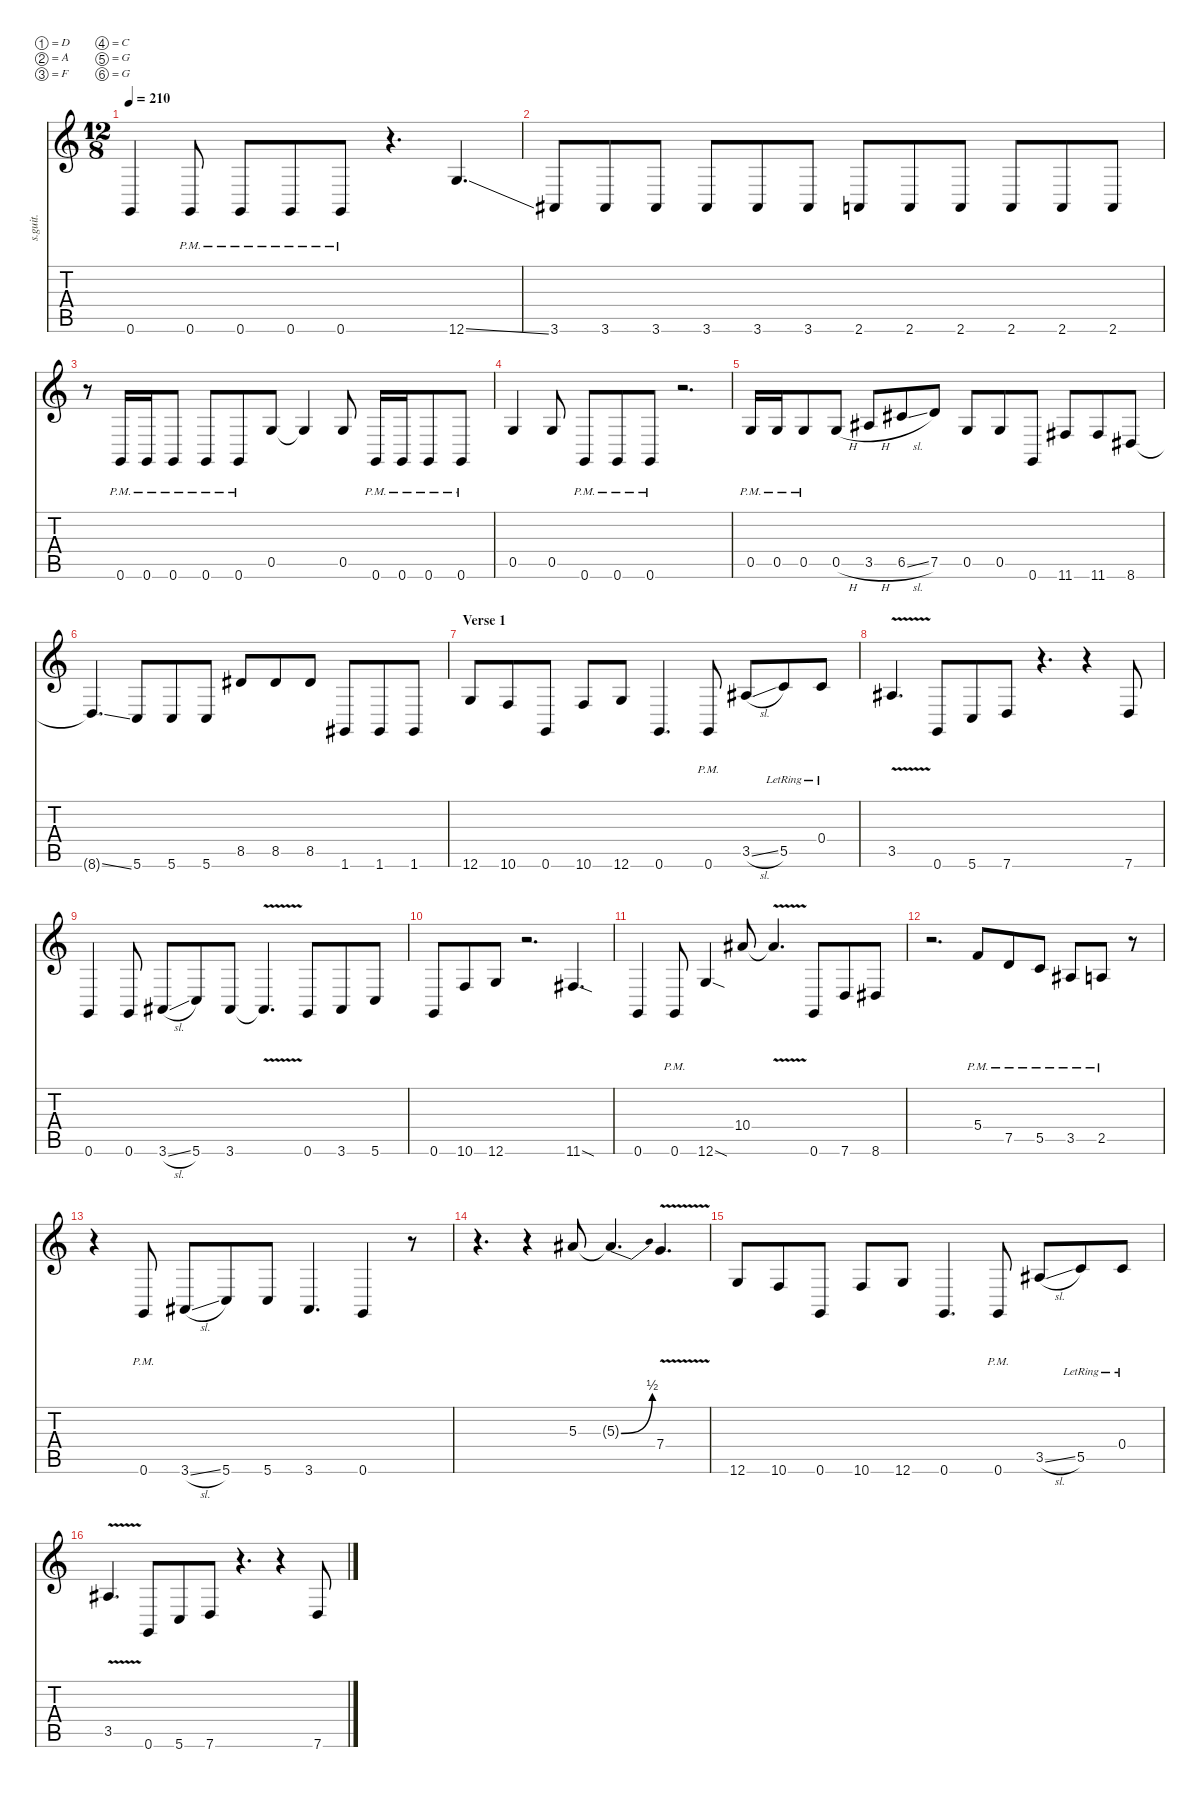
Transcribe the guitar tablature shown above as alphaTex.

\defaultSystemsLayout 4
\hideDynamics
\bracketExtendMode nobrackets
\track ("Rythm Guitar 3" "s.guit.") {instrument distortionguitar}
\staff {score tabs}
\tuning (D4 A3 F3 C3 G2 G1)
\ts (12 8)
\tempo 210
\clef g2
\ks c
0.6{t}.4{lyrics (0 "") lyrics (1 "") lyrics (2 "") lyrics (3 "") lyrics (4 "") dy mf} 0.6{pm}.8{lyrics (0 "") lyrics (1 "") lyrics (2 "") lyrics (3 "") lyrics (4 "")} 0.6{pm}.8{lyrics (0 "") lyrics (1 "") lyrics (2 "") lyrics (3 "") lyrics (4 "")} 0.6{pm}.8{lyrics (0 "") lyrics (1 "") lyrics (2 "") lyrics (3 "") lyrics (4 "")} 0.6{pm}.8{lyrics (0 "") lyrics (1 "") lyrics (2 "") lyrics (3 "") lyrics (4 "")} r.4{d} 12.6{ss}.4{d lyrics (0 "") lyrics (1 "") lyrics (2 "") lyrics (3 "") lyrics (4 "")} |
3.6{acc #}.8{lyrics (0 "") lyrics (1 "") lyrics (2 "") lyrics (3 "") lyrics (4 "")} 3.6{acc #}.8{lyrics (0 "") lyrics (1 "") lyrics (2 "") lyrics (3 "") lyrics (4 "")} 3.6{acc #}.8{lyrics (0 "") lyrics (1 "") lyrics (2 "") lyrics (3 "") lyrics (4 "")} 3.6{acc #}.8{lyrics (0 "") lyrics (1 "") lyrics (2 "") lyrics (3 "") lyrics (4 "")} 3.6{acc #}.8{lyrics (0 "") lyrics (1 "") lyrics (2 "") lyrics (3 "") lyrics (4 "")} 3.6{acc #}.8{lyrics (0 "") lyrics (1 "") lyrics (2 "") lyrics (3 "") lyrics (4 "")} 2.6.8{lyrics (0 "") lyrics (1 "") lyrics (2 "") lyrics (3 "") lyrics (4 "")} 2.6.8{lyrics (0 "") lyrics (1 "") lyrics (2 "") lyrics (3 "") lyrics (4 "")} 2.6.8{lyrics (0 "") lyrics (1 "") lyrics (2 "") lyrics (3 "") lyrics (4 "")} 2.6.8{lyrics (0 "") lyrics (1 "") lyrics (2 "") lyrics (3 "") lyrics (4 "")} 2.6.8{lyrics (0 "") lyrics (1 "") lyrics (2 "") lyrics (3 "") lyrics (4 "")} 2.6.8{lyrics (0 "") lyrics (1 "") lyrics (2 "") lyrics (3 "") lyrics (4 "")} |
r.8 0.6{pm}.16{lyrics (0 "") lyrics (1 "") lyrics (2 "") lyrics (3 "") lyrics (4 "")} 0.6{pm}.16{lyrics (0 "") lyrics (1 "") lyrics (2 "") lyrics (3 "") lyrics (4 "")} 0.6{pm}.8{lyrics (0 "") lyrics (1 "") lyrics (2 "") lyrics (3 "") lyrics (4 "")} 0.6{pm}.8{lyrics (0 "") lyrics (1 "") lyrics (2 "") lyrics (3 "") lyrics (4 "")} 0.6{pm}.8{lyrics (0 "") lyrics (1 "") lyrics (2 "") lyrics (3 "") lyrics (4 "")} 0.5.8{lyrics (0 "") lyrics (1 "") lyrics (2 "") lyrics (3 "") lyrics (4 "")} 0.5{t}.4{lyrics (0 "") lyrics (1 "") lyrics (2 "") lyrics (3 "") lyrics (4 "")} 0.5.8{lyrics (0 "") lyrics (1 "") lyrics (2 "") lyrics (3 "") lyrics (4 "")} 0.6{pm}.16{lyrics (0 "") lyrics (1 "") lyrics (2 "") lyrics (3 "") lyrics (4 "")} 0.6{pm}.16{lyrics (0 "") lyrics (1 "") lyrics (2 "") lyrics (3 "") lyrics (4 "")} 0.6{pm}.8{lyrics (0 "") lyrics (1 "") lyrics (2 "") lyrics (3 "") lyrics (4 "")} 0.6{pm}.8{lyrics (0 "") lyrics (1 "") lyrics (2 "") lyrics (3 "") lyrics (4 "")} |
0.5.4{lyrics (0 "") lyrics (1 "") lyrics (2 "") lyrics (3 "") lyrics (4 "")} 0.5.8{lyrics (0 "") lyrics (1 "") lyrics (2 "") lyrics (3 "") lyrics (4 "")} 0.6{pm}.8{lyrics (0 "") lyrics (1 "") lyrics (2 "") lyrics (3 "") lyrics (4 "")} 0.6{pm}.8{lyrics (0 "") lyrics (1 "") lyrics (2 "") lyrics (3 "") lyrics (4 "")} 0.6{pm}.8{lyrics (0 "") lyrics (1 "") lyrics (2 "") lyrics (3 "") lyrics (4 "")} r.2{d} |
0.5{pm}.16{lyrics (0 "") lyrics (1 "") lyrics (2 "") lyrics (3 "") lyrics (4 "")} 0.5{pm}.16{lyrics (0 "") lyrics (1 "") lyrics (2 "") lyrics (3 "") lyrics (4 "")} 0.5{pm}.8{lyrics (0 "") lyrics (1 "") lyrics (2 "") lyrics (3 "") lyrics (4 "")} 0.5{h}.8{lyrics (0 "") lyrics (1 "") lyrics (2 "") lyrics (3 "") lyrics (4 "")} 3.5{h acc #}.8{lyrics (0 "") lyrics (1 "") lyrics (2 "") lyrics (3 "") lyrics (4 "")} 6.5{sl acc #}.8{lyrics (0 "") lyrics (1 "") lyrics (2 "") lyrics (3 "") lyrics (4 "")} 7.5.8{lyrics (0 "") lyrics (1 "") lyrics (2 "") lyrics (3 "") lyrics (4 "")} 0.5.8{lyrics (0 "") lyrics (1 "") lyrics (2 "") lyrics (3 "") lyrics (4 "")} 0.5.8{lyrics (0 "") lyrics (1 "") lyrics (2 "") lyrics (3 "") lyrics (4 "")} 0.6.8{lyrics (0 "") lyrics (1 "") lyrics (2 "") lyrics (3 "") lyrics (4 "")} 11.6{acc #}.8{lyrics (0 "") lyrics (1 "") lyrics (2 "") lyrics (3 "") lyrics (4 "")} 11.6{acc #}.8{lyrics (0 "") lyrics (1 "") lyrics (2 "") lyrics (3 "") lyrics (4 "")} 8.6{acc #}.8{lyrics (0 "") lyrics (1 "") lyrics (2 "") lyrics (3 "") lyrics (4 "")} |
8.6{ss t acc #}.4{d lyrics (0 "") lyrics (1 "") lyrics (2 "") lyrics (3 "") lyrics (4 "")} 5.6.8{lyrics (0 "") lyrics (1 "") lyrics (2 "") lyrics (3 "") lyrics (4 "")} 5.6.8{lyrics (0 "") lyrics (1 "") lyrics (2 "") lyrics (3 "") lyrics (4 "")} 5.6.8{lyrics (0 "") lyrics (1 "") lyrics (2 "") lyrics (3 "") lyrics (4 "")} 8.5{acc #}.8{lyrics (0 "") lyrics (1 "") lyrics (2 "") lyrics (3 "") lyrics (4 "")} 8.5{acc #}.8{lyrics (0 "") lyrics (1 "") lyrics (2 "") lyrics (3 "") lyrics (4 "")} 8.5{acc #}.8{lyrics (0 "") lyrics (1 "") lyrics (2 "") lyrics (3 "") lyrics (4 "")} 1.6{acc #}.8{lyrics (0 "") lyrics (1 "") lyrics (2 "") lyrics (3 "") lyrics (4 "")} 1.6{acc #}.8{lyrics (0 "") lyrics (1 "") lyrics (2 "") lyrics (3 "") lyrics (4 "")} 1.6{acc #}.8{lyrics (0 "") lyrics (1 "") lyrics (2 "") lyrics (3 "") lyrics (4 "")} |
\section ("" "Verse 1")
12.6.8{lyrics (0 "") lyrics (1 "") lyrics (2 "") lyrics (3 "") lyrics (4 "")} 10.6.8{lyrics (0 "") lyrics (1 "") lyrics (2 "") lyrics (3 "") lyrics (4 "")} 0.6.8{lyrics (0 "") lyrics (1 "") lyrics (2 "") lyrics (3 "") lyrics (4 "")} 10.6.8{lyrics (0 "") lyrics (1 "") lyrics (2 "") lyrics (3 "") lyrics (4 "")} 12.6.8{lyrics (0 "") lyrics (1 "") lyrics (2 "") lyrics (3 "") lyrics (4 "")} 0.6.4{d lyrics (0 "") lyrics (1 "") lyrics (2 "") lyrics (3 "") lyrics (4 "")} 0.6{pm}.8{lyrics (0 "") lyrics (1 "") lyrics (2 "") lyrics (3 "") lyrics (4 "")} 3.5{sl acc #}.8{lyrics (0 "") lyrics (1 "") lyrics (2 "") lyrics (3 "") lyrics (4 "")} 5.5{lr}.8{lyrics (0 "") lyrics (1 "") lyrics (2 "") lyrics (3 "") lyrics (4 "")} 0.4{lr}.8{lyrics (0 "") lyrics (1 "") lyrics (2 "") lyrics (3 "") lyrics (4 "")} |
3.5{v acc #}.4{d lyrics (0 "") lyrics (1 "") lyrics (2 "") lyrics (3 "") lyrics (4 "")} 0.6.8{lyrics (0 "") lyrics (1 "") lyrics (2 "") lyrics (3 "") lyrics (4 "")} 5.6.8{lyrics (0 "") lyrics (1 "") lyrics (2 "") lyrics (3 "") lyrics (4 "")} 7.6.8{lyrics (0 "") lyrics (1 "") lyrics (2 "") lyrics (3 "") lyrics (4 "")} r.4{d} r.4 7.6.8{lyrics (0 "") lyrics (1 "") lyrics (2 "") lyrics (3 "") lyrics (4 "")} |
0.6.4{lyrics (0 "") lyrics (1 "") lyrics (2 "") lyrics (3 "") lyrics (4 "")} 0.6.8{lyrics (0 "") lyrics (1 "") lyrics (2 "") lyrics (3 "") lyrics (4 "")} 3.6{sl acc #}.8{lyrics (0 "") lyrics (1 "") lyrics (2 "") lyrics (3 "") lyrics (4 "")} 5.6.8{lyrics (0 "") lyrics (1 "") lyrics (2 "") lyrics (3 "") lyrics (4 "")} 3.6{acc #}.8{lyrics (0 "") lyrics (1 "") lyrics (2 "") lyrics (3 "") lyrics (4 "")} 3.6{v t acc #}.4{d lyrics (0 "") lyrics (1 "") lyrics (2 "") lyrics (3 "") lyrics (4 "")} 0.6.8{lyrics (0 "") lyrics (1 "") lyrics (2 "") lyrics (3 "") lyrics (4 "")} 3.6{acc #}.8{lyrics (0 "") lyrics (1 "") lyrics (2 "") lyrics (3 "") lyrics (4 "")} 5.6.8{lyrics (0 "") lyrics (1 "") lyrics (2 "") lyrics (3 "") lyrics (4 "")} |
0.6.8{lyrics (0 "") lyrics (1 "") lyrics (2 "") lyrics (3 "") lyrics (4 "")} 10.6.8{lyrics (0 "") lyrics (1 "") lyrics (2 "") lyrics (3 "") lyrics (4 "")} 12.6.8{lyrics (0 "") lyrics (1 "") lyrics (2 "") lyrics (3 "") lyrics (4 "")} r.2{d} 11.6{sod acc #}.4{d lyrics (0 "") lyrics (1 "") lyrics (2 "") lyrics (3 "") lyrics (4 "")} |
0.6.4{lyrics (0 "") lyrics (1 "") lyrics (2 "") lyrics (3 "") lyrics (4 "")} 0.6{pm}.8{lyrics (0 "") lyrics (1 "") lyrics (2 "") lyrics (3 "") lyrics (4 "")} 12.6{sod}.4{lyrics (0 "") lyrics (1 "") lyrics (2 "") lyrics (3 "") lyrics (4 "")} 10.4{acc #}.8{lyrics (0 "") lyrics (1 "") lyrics (2 "") lyrics (3 "") lyrics (4 "")} 10.4{v t acc #}.4{d lyrics (0 "") lyrics (1 "") lyrics (2 "") lyrics (3 "") lyrics (4 "")} 0.6.8{lyrics (0 "") lyrics (1 "") lyrics (2 "") lyrics (3 "") lyrics (4 "")} 7.6.8{lyrics (0 "") lyrics (1 "") lyrics (2 "") lyrics (3 "") lyrics (4 "")} 8.6{acc #}.8{lyrics (0 "") lyrics (1 "") lyrics (2 "") lyrics (3 "") lyrics (4 "")} |
r.2{d} 5.4{pm}.8{lyrics (0 "") lyrics (1 "") lyrics (2 "") lyrics (3 "") lyrics (4 "")} 7.5{pm}.8{lyrics (0 "") lyrics (1 "") lyrics (2 "") lyrics (3 "") lyrics (4 "")} 5.5{pm}.8{lyrics (0 "") lyrics (1 "") lyrics (2 "") lyrics (3 "") lyrics (4 "")} 3.5{pm acc #}.8{lyrics (0 "") lyrics (1 "") lyrics (2 "") lyrics (3 "") lyrics (4 "")} 2.5{pm}.8{lyrics (0 "") lyrics (1 "") lyrics (2 "") lyrics (3 "") lyrics (4 "")} r.8 |
r.4 0.6{pm}.8{lyrics (0 "") lyrics (1 "") lyrics (2 "") lyrics (3 "") lyrics (4 "")} 3.6{sl acc #}.8{lyrics (0 "") lyrics (1 "") lyrics (2 "") lyrics (3 "") lyrics (4 "")} 5.6.8{lyrics (0 "") lyrics (1 "") lyrics (2 "") lyrics (3 "") lyrics (4 "")} 5.6.8{lyrics (0 "") lyrics (1 "") lyrics (2 "") lyrics (3 "") lyrics (4 "")} 3.6{acc #}.4{d lyrics (0 "") lyrics (1 "") lyrics (2 "") lyrics (3 "") lyrics (4 "")} 0.6.4{lyrics (0 "") lyrics (1 "") lyrics (2 "") lyrics (3 "") lyrics (4 "")} r.8 |
r.4{d} r.4 5.3{acc #}.8{lyrics (0 "") lyrics (1 "") lyrics (2 "") lyrics (3 "") lyrics (4 "")} 5.3{be (bend 0 0 60 2) t acc #}.4{d lyrics (0 "") lyrics (1 "") lyrics (2 "") lyrics (3 "") lyrics (4 "")} 7.4{v}.4{d lyrics (0 "") lyrics (1 "") lyrics (2 "") lyrics (3 "") lyrics (4 "")} |
12.6.8{lyrics (0 "") lyrics (1 "") lyrics (2 "") lyrics (3 "") lyrics (4 "")} 10.6.8{lyrics (0 "") lyrics (1 "") lyrics (2 "") lyrics (3 "") lyrics (4 "")} 0.6.8{lyrics (0 "") lyrics (1 "") lyrics (2 "") lyrics (3 "") lyrics (4 "")} 10.6.8{lyrics (0 "") lyrics (1 "") lyrics (2 "") lyrics (3 "") lyrics (4 "")} 12.6.8{lyrics (0 "") lyrics (1 "") lyrics (2 "") lyrics (3 "") lyrics (4 "")} 0.6.4{d lyrics (0 "") lyrics (1 "") lyrics (2 "") lyrics (3 "") lyrics (4 "")} 0.6{pm}.8{lyrics (0 "") lyrics (1 "") lyrics (2 "") lyrics (3 "") lyrics (4 "")} 3.5{sl acc #}.8{lyrics (0 "") lyrics (1 "") lyrics (2 "") lyrics (3 "") lyrics (4 "")} 5.5{lr}.8{lyrics (0 "") lyrics (1 "") lyrics (2 "") lyrics (3 "") lyrics (4 "")} 0.4{lr}.8{lyrics (0 "") lyrics (1 "") lyrics (2 "") lyrics (3 "") lyrics (4 "")} |
3.5{v acc #}.4{d lyrics (0 "") lyrics (1 "") lyrics (2 "") lyrics (3 "") lyrics (4 "")} 0.6.8{lyrics (0 "") lyrics (1 "") lyrics (2 "") lyrics (3 "") lyrics (4 "")} 5.6.8{lyrics (0 "") lyrics (1 "") lyrics (2 "") lyrics (3 "") lyrics (4 "")} 7.6.8{lyrics (0 "") lyrics (1 "") lyrics (2 "") lyrics (3 "") lyrics (4 "")} r.4{d} r.4 7.6.8{lyrics (0 "") lyrics (1 "") lyrics (2 "") lyrics (3 "") lyrics (4 "")}
